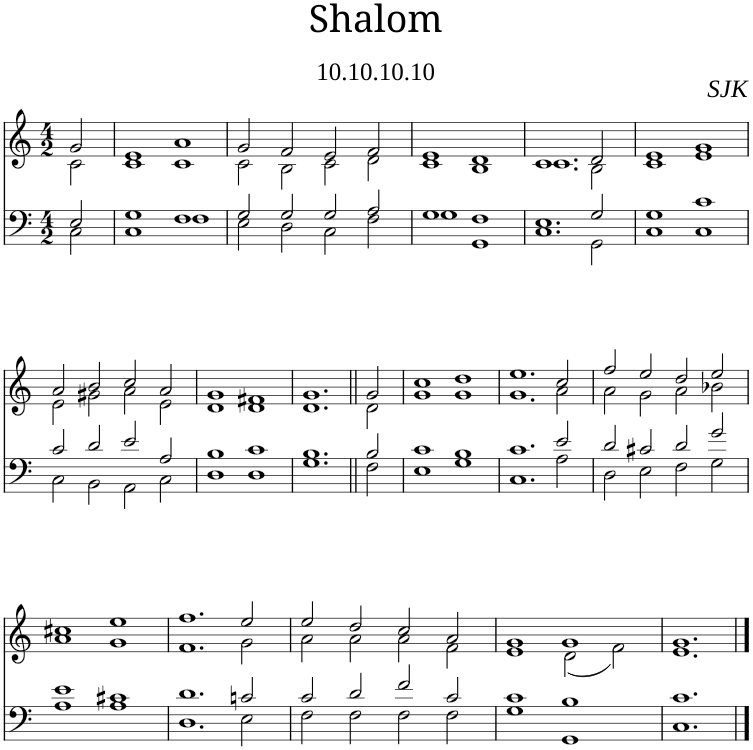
**kern	**kern
*part1	*part1
*staff2	*staff1
*I"Piano	*
*I'Pno	*
*clefF4	*clefG2
*k[]	*k[]
*M4/2	*M4/2
=1	=1
*^	*^
2E/	2C\	2g/	2c\
=2	=2	=2	=2
1G	1C	1e	1c
1F	1F	1a	1c
=3	=3	=3	=3
2G/	2E\	2g/	2c\
2G/	2D\	2f/	2B\
2G/	2C\	2e/	2c\
2A/	2F\	2f/	2d\
=4	=4	=4	=4
1G	1G	1e	1c
1F	1GG	1d	1B
=5	=5	=5	=5
1.E	1.C	1.c	1.c
2G/	2GG\	2d/	2B\
=6	=6	=6	=6
1G	1C	1e	1c
1c	1C	1g	1e
!!LO:LB:g=z	!!
=7	=7	=7	=7
2c/	2C\	2a/	2e\
2d/	2BB\	2b/	2g#X\
2e/	2AA\	2cc/	2a\
2A/	2C\	2a/	2e\
=8	=8	=8	=8
1B	1D	1g	1d
1c	1D	1f#X	1d
=9	=9	=9	=9
1.B	1.G	1.g	1.d
=10||	=10||	=10||	=10||
2B/	2F\	2g/	2d\
=11	=11	=11	=11
1c	1E	1cc	1g
1B	1G	1dd	1g
=12	=12	=12	=12
1.c	1.C	1.ee	1.g
2e/	2A\	2cc/	2a\
=13	=13	=13	=13
2d/	2D\	2ff/	2a\
2c#X/	2E\	2ee/	2g\
2d/	2F\	2dd/	2a\
2g/	2G\	2ee/	2b-X\
!!LO:LB:g=z	!!
=14	=14	=14	=14
1e	1A	1cc#X	1a
1c#X	1A	1ee	1g
=15	=15	=15	=15
1.d	1.D	1.ff	1.f
2cn/	2E\	2ee/	2g\
=16	=16	=16	=16
2c/	2F\	2ee/	2a\
2d/	2F\	2dd/	2a\
2f/	2F\	2cc/	2a\
2c/	2F\	2a/	2f\
=17	=17	=17	=17
1c	1G	1g	1e
1B	1GG	1g	(2d\
.	.	.	2f\)
=18	=18	=18	=18
1.c	1.C	1.g	1.e
*v	*v	*	*
*	*v	*v
==	==
*-	*-
